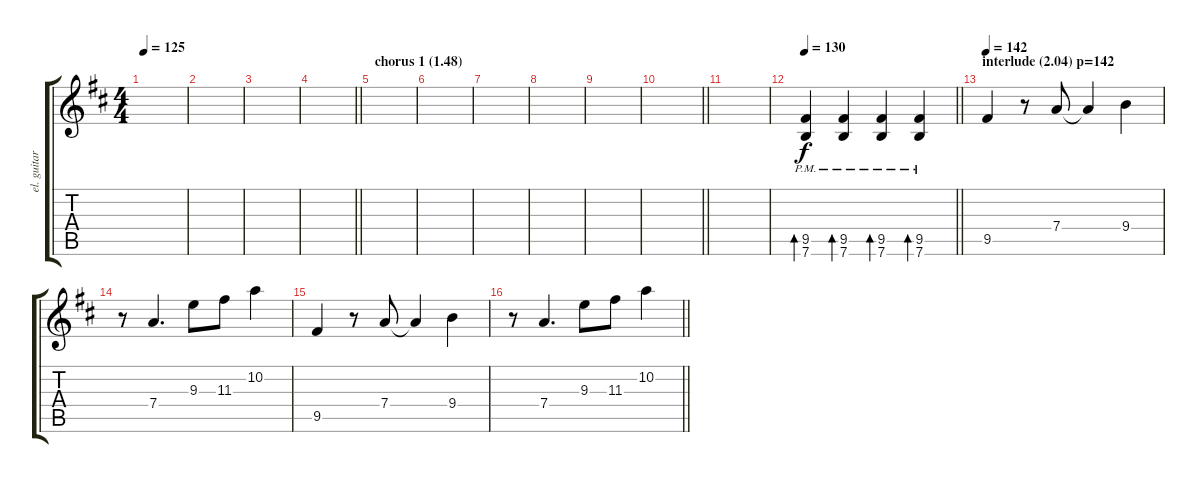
\track ("el. guitar 2" "el. guitar") {instrument distortionguitar}
\staff {score tabs}
\tuning (E4 B3 G3 D3 A2 E2) {hide}
\ts (4 4)
\tempo 125
\clef g2
\ks d
|
|
|
\barLineRight lightlight
|
\section ("" "chorus 1 (1.48)")
|
|
|
|
|
\barLineRight lightlight
|
|
\tempo 130
\barLineRight lightlight
(9.5{pm} 7.6{pm}).4{bd 30} (9.5{pm} 7.6{pm}).4{bd 30} (9.5{pm} 7.6{pm}).4{bd 30} (9.5{pm} 7.6{pm}).4{bd 30} |
\section ("" "interlude (2.04) p=142")
\tempo 142
9.5.4 r.8 7.4.8 7.4{t}.4 9.4.4 |
r.8 7.4.4{d} 9.3.8 11.3.8 10.2.4 |
9.5.4 r.8 7.4.8 7.4{t}.4 9.4.4 |
\barLineRight lightlight
r.8 7.4.4{d} 9.3.8 11.3.8 10.2.4
